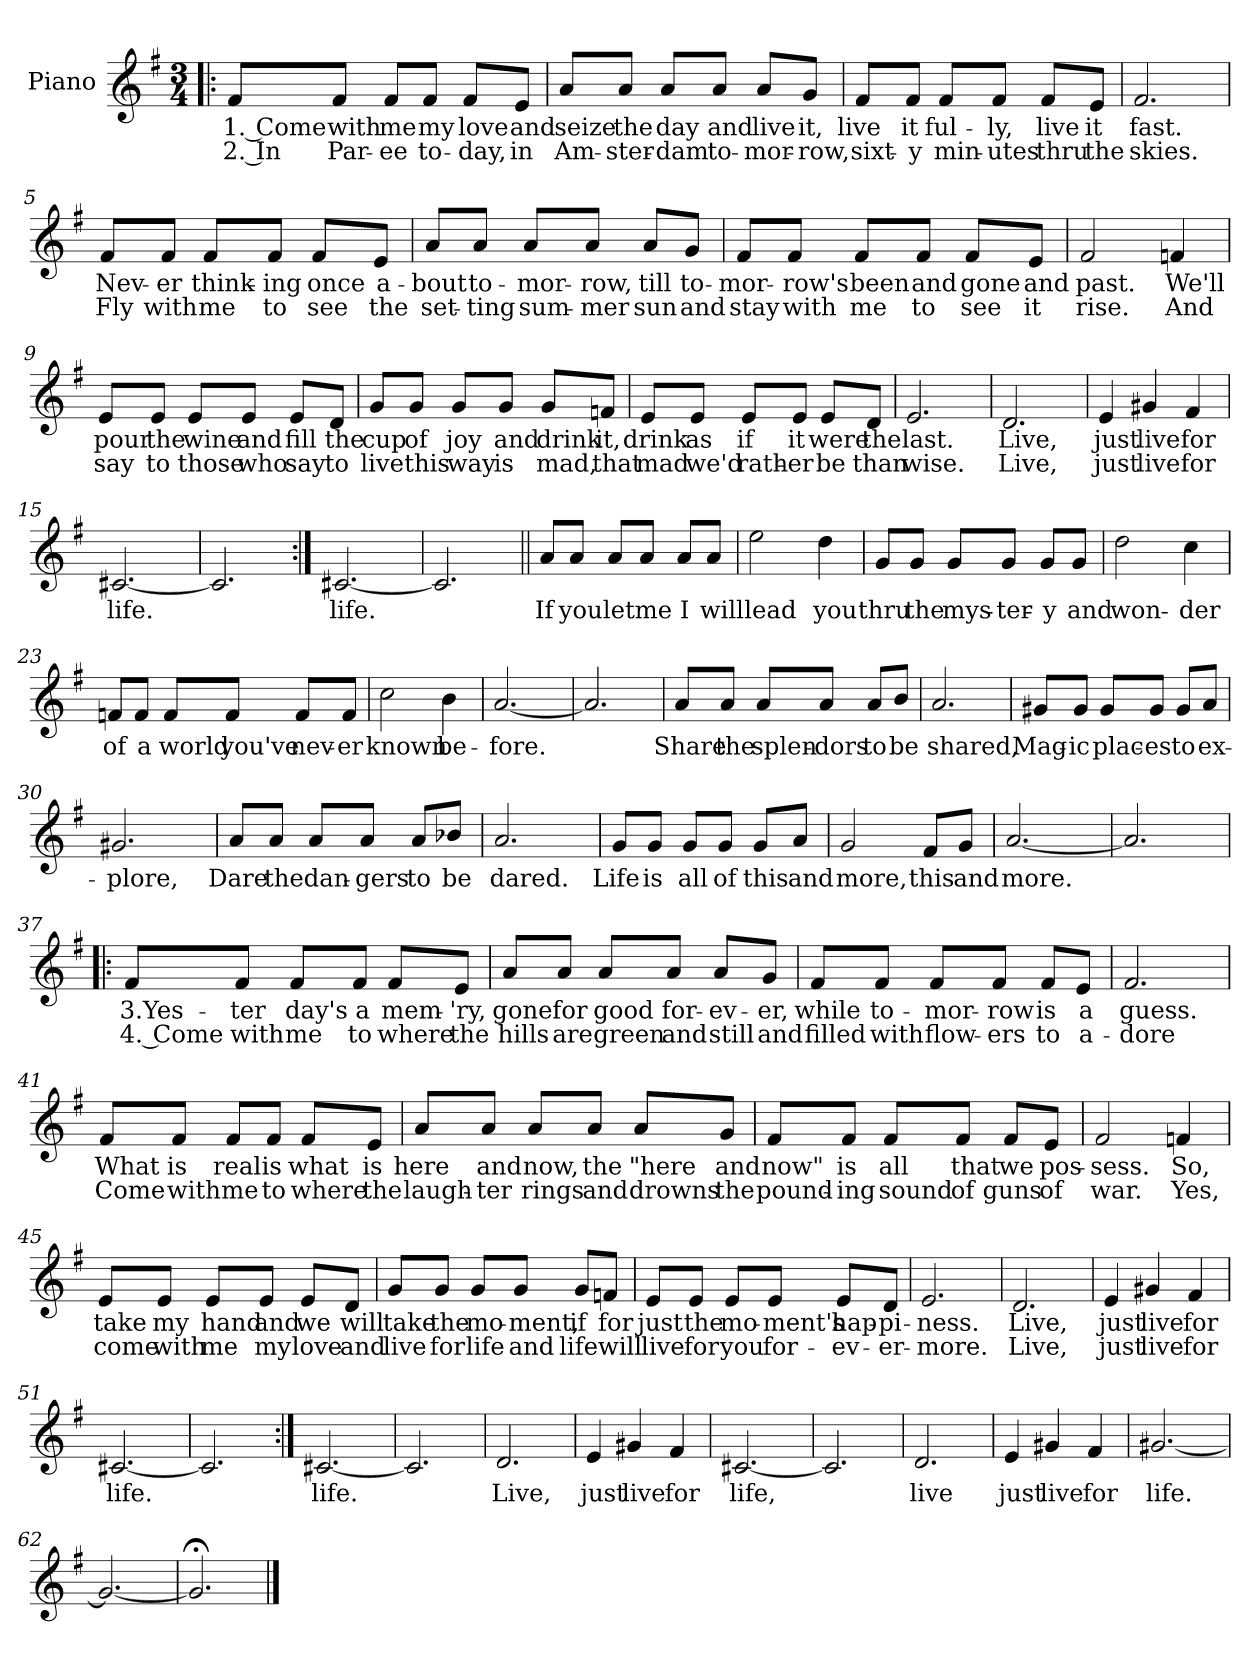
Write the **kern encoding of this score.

**kern	**text	**text
*part1	*part1	*part1
*staff1	*staff1	*staff1
*I"Piano	*	*
*I'Pno.	*	*
*clefG2	*	*
*k[f#]	*	*
*G:	*	*
*M3/4	*	*
=1!|:	=1!|:	=1!|:
8f#/L	1. Come	2. In
8f#/J	with	Par-
8f#/L	me	-ee
8f#/J	my	to-
8f#/L	love	-day,
8e/J	and	in
=2	=2	=2
8a/L	seize	Am-
8a/J	the	-ster-
8a/L	day	-dam
8a/J	and	to-
8a/L	live	-mor-
8g/J	it,	-row,
=3	=3	=3
8f#/L	live	sixt-
8f#/J	it	-y
8f#/L	ful-	min-
8f#/J	-ly,	-utes
8f#/L	live	thru
8e/J	it	the
!!LO:LB:g=z
=4	=4	=4
2.f#/	fast.	skies.
=5	=5	=5
8f#/L	Nev-	Fly
8f#/J	-er	with
8f#/L	think-	me
8f#/J	-ing	to
8f#/L	once	see
8e/J	a-	the
=6	=6	=6
8a/L	-bout	set-
8a/J	to-	-ting
8a/L	-mor-	sum-
8a/J	-row,	-mer
8a/L	till	sun
8g/J	to-	and
=7	=7	=7
8f#/L	-mor-	stay
8f#/J	-row's	with
8f#/L	been	me
8f#/J	and	to
8f#/L	gone	see
8e/J	and	it
!!LO:LB:g=z
=8	=8	=8
2f#/	past.	rise.
4fn/	We'll	And
=9	=9	=9
8e/L	pour	say
8e/J	the	to
8e/L	wine	those
8e/J	and	who
8e/L	fill	say
8d/J	the	to
=10	=10	=10
8g/L	cup	live
8g/J	of	this
8g/L	joy	way
8g/J	and	is
8g/L	drink	mad,
8fn/J	it,	that
=11	=11	=11
8e/L	drink	mad
8e/J	as	we'd
8e/L	if	rath-
8e/J	it	-er
8e/L	were	be
8d/J	the	than
!!LO:LB:g=z
=12	=12	=12
2.e/	last.	wise.
=13	=13	=13
2.d/	Live,	Live,
=14	=14	=14
4e/	just	just
4g#X/	live	live
4f#/	for	for
=15	=15	=15
[2.c#X/	life.	.
=16	=16	=16
2.c#/]	.	.
=17:|!	=17:|!	=17:|!
[2.c#X/	life.	.
=18	=18	=18
2.c#/]	.	.
!!LO:LB:g=z
=19||	=19||	=19||
8a/L	If	.
8a/J	you	.
8a/L	let	.
8a/J	me	.
8a/L	I	.
8a/J	will	.
=20	=20	=20
2ee\	lead	.
4dd\	you	.
=21	=21	=21
8g/L	thru	.
8g/J	the	.
8g/L	mys-	.
8g/J	-ter-	.
8g/L	-y	.
8g/J	and	.
=22	=22	=22
2dd\	won-	.
4cc\	-der	.
!!LO:LB:g=z
=23	=23	=23
8fn/L	of	.
8f/J	a	.
8f/L	world	.
8f/J	you've	.
8f/L	nev-	.
8f/J	-er	.
=24	=24	=24
2cc\	known	.
4b\	be-	.
=25	=25	=25
[2.a/	-fore.	.
=26	=26	=26
2.a/]	.	.
=27	=27	=27
8a/L	Share	.
8a/J	the	.
8a/L	splen-	.
8a/J	-dors	.
8a/L	to	.
8b/J	be	.
!!LO:LB:g=z
=28	=28	=28
2.a/	shared,	.
=29	=29	=29
8g#X/L	Mag-	.
8g#/J	-ic	.
8g#/L	plac-	.
8g#/J	-es	.
8g#/L	to	.
8a/J	ex-	.
=30	=30	=30
2.g#X/	-plore,	.
=31	=31	=31
8a/L	Dare	.
8a/J	the	.
8a/L	dan-	.
8a/J	-gers	.
8a/L	to	.
8b-X/J	be	.
=32	=32	=32
2.a/	dared.	.
!!LO:LB:g=z
=33	=33	=33
8g/L	Life	.
8g/J	is	.
8g/L	all	.
8g/J	of	.
8g/L	this	.
8a/J	and	.
=34	=34	=34
2g/	more,	.
8f#/L	this	.
8g/J	and	.
=35	=35	=35
[2.a/	more.	.
=36	=36	=36
2.a/]	.	.
!!LO:PB:g=z
=37!|:	=37!|:	=37!|:
8f#/L	3.Yes-	4. Come
8f#/J	-ter	with
8f#/L	day's	me
8f#/J	a	to
8f#/L	mem-	where
8e/J	-'ry,	the
=38	=38	=38
8a/L	gone	hills
8a/J	for	are
8a/L	good	green
8a/J	for-	and
8a/L	-ev-	still
8g/J	-er,	and
=39	=39	=39
8f#/L	while	filled
8f#/J	to-	with
8f#/L	-mor-	flow-
8f#/J	-row	-ers
8f#/L	is	to
8e/J	a	a-
!!LO:LB:g=z
=40	=40	=40
2.f#/	guess.	-dore
=41	=41	=41
8f#/L	What	Come
8f#/J	is	with
8f#/L	real	me
8f#/J	is	to
8f#/L	what	where
8e/J	is	the
=42	=42	=42
8a/L	here	laugh-
8a/J	and	-ter
8a/L	now,	rings
8a/J	the	and
8a/L	"here	drowns
8g/J	and	the
!!LO:LB:g=z
=43	=43	=43
8f#/L	now"	pound-
8f#/J	is	-ing
8f#/L	all	sound
8f#/J	that	of
8f#/L	we	guns
8e/J	pos-	of
=44	=44	=44
2f#/	-sess.	war.
4fn/	So,	Yes,
=45	=45	=45
8e/L	take	come
8e/J	my	with
8e/L	hand	me
8e/J	and	my
8e/L	we	love
8d/J	will	and
!!LO:LB:g=z
=46	=46	=46
8g/L	take	live
8g/J	the	for
8g/L	mo-	life
8g/J	-ment,	and
8g/L	if	life
8fn/J	for	will
=47	=47	=47
8e/L	just	live
8e/J	the	for
8e/L	mo-	you
8e/J	-ment's	for-
8e/L	hap-	-ev-
8d/J	-pi-	-er-
=48	=48	=48
2.e/	-ness.	-more.
=49	=49	=49
2.d/	Live,	Live,
!!LO:LB:g=z
=50	=50	=50
4e/	just	just
4g#X/	live	live
4f#/	for	for
=51	=51	=51
[2.c#X/	life.	.
=52	=52	=52
2.c#/]	.	.
=53:|!	=53:|!	=53:|!
[2.c#X/	life.	.
=54	=54	=54
2.c#/]	.	.
=55	=55	=55
2.d/	Live,	.
=56	=56	=56
4e/	just	.
4g#X/	live	.
4f#/	for	.
!!LO:LB:g=z
=57	=57	=57
[2.c#X/	life,	.
=58	=58	=58
2.c#/]	.	.
=59	=59	=59
2.d/	live	.
=60	=60	=60
4e/	just	.
4g#X/	live	.
4f#/	for	.
=61	=61	=61
[2.g#X/	life.	.
=62	=62	=62
2.g#/_	.	.
=63	=63	=63
2.g#;</]	.	.
==	==	==
*-	*-	*-
